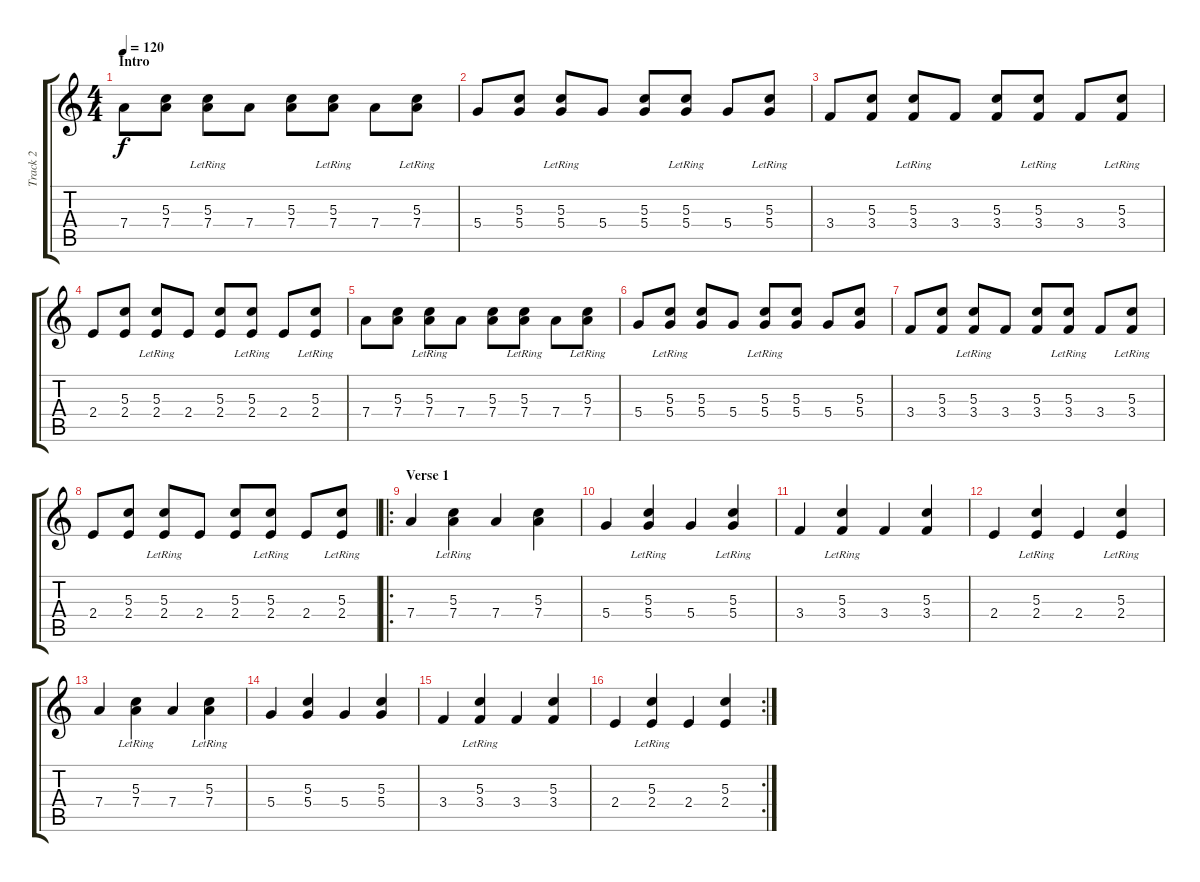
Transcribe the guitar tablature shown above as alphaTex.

\track ("Track 2" "Track 2") {instrument acousticguitarsteel}
\staff {score tabs}
\tuning (E4 B3 G3 D3 A2 E2) {hide}
\ts (4 4)
\section ("" "Intro")
\tempo 120
\clef g2
\ks c
7.4.8{dy f instrument acousticguitarsteel} (5.3 7.4).8 (5.3{lr} 7.4).8 7.4.8 (5.3 7.4).8 (5.3{lr} 7.4).8 7.4.8 (5.3{lr} 7.4).8 |
5.4.8 (5.3 5.4).8 (5.3{lr} 5.4).8 5.4.8 (5.3 5.4).8 (5.3{lr} 5.4).8 5.4.8 (5.3{lr} 5.4).8 |
3.4.8 (5.3 3.4).8 (5.3{lr} 3.4).8 3.4.8 (5.3 3.4).8 (5.3{lr} 3.4).8 3.4.8 (5.3{lr} 3.4).8 |
2.4.8 (5.3 2.4).8 (5.3{lr} 2.4).8 2.4.8 (5.3 2.4).8 (5.3{lr} 2.4).8 2.4.8 (5.3{lr} 2.4).8 |
7.4.8 (5.3 7.4).8 (5.3{lr} 7.4).8 7.4.8 (5.3 7.4).8 (5.3{lr} 7.4).8 7.4.8 (5.3{lr} 7.4).8 |
5.4.8 (5.3{lr} 5.4).8 (5.3 5.4).8 5.4.8 (5.3{lr} 5.4).8 (5.3 5.4).8 5.4.8 (5.3 5.4).8 |
3.4.8 (5.3 3.4).8 (5.3{lr} 3.4).8 3.4.8 (5.3 3.4).8 (5.3{lr} 3.4).8 3.4.8 (5.3{lr} 3.4).8 |
2.4.8 (5.3 2.4).8 (5.3{lr} 2.4).8 2.4.8 (5.3 2.4).8 (5.3{lr} 2.4).8 2.4.8 (5.3{lr} 2.4).8 |
\ro
\section ("" "Verse 1")
7.4.4 (5.3{lr} 7.4).4 7.4.4 (5.3 7.4).4 |
5.4.4 (5.3{lr} 5.4).4 5.4.4 (5.3{lr} 5.4).4 |
3.4.4 (5.3{lr} 3.4).4 3.4.4 (5.3 3.4).4 |
2.4.4 (5.3{lr} 2.4).4 2.4.4 (5.3{lr} 2.4).4 |
7.4.4 (5.3{lr} 7.4).4 7.4.4 (5.3{lr} 7.4).4 |
5.4.4 (5.3 5.4).4 5.4.4 (5.3 5.4).4 |
3.4.4 (5.3{lr} 3.4).4 3.4.4 (5.3 3.4).4 |
\rc 2
2.4.4 (5.3{lr} 2.4).4 2.4.4 (5.3 2.4).4
